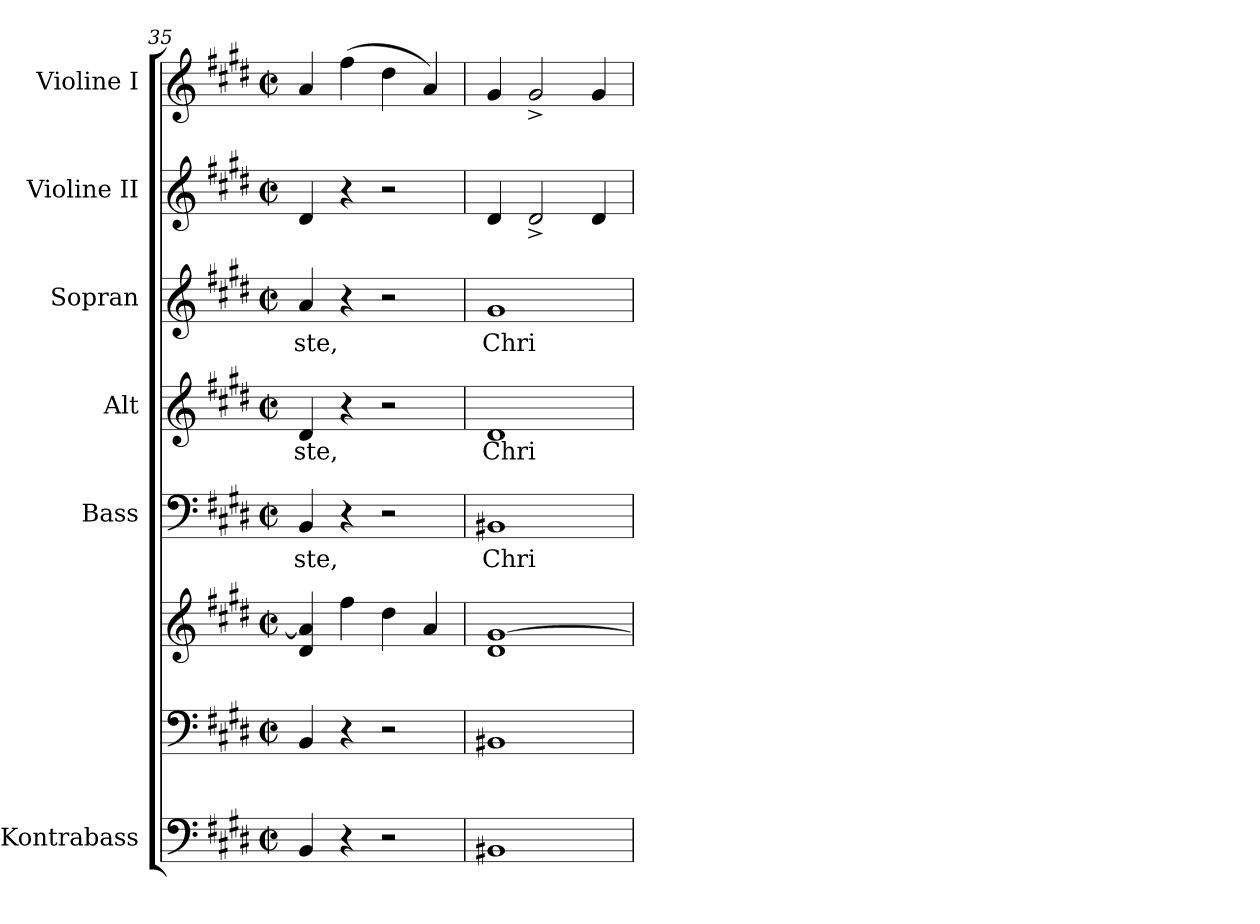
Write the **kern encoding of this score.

**kern	**kern	**kern	**kern	**text	**kern	**text	**kern	**text	**kern	**kern
*part7	*part6	*part6	*part5	*part5	*part4	*part4	*part3	*part3	*part2	*part1
*staff8	*staff7	*staff6	*staff5	*staff5	*staff4	*staff4	*staff3	*staff3	*staff2	*staff1
*I"Kontrabass	*	*	*I"Bass	*	*I"Alt	*	*I"Sopran	*	*I"Violine II	*I"Violine I
*I'Kb.	*	*	*I'B.	*	*I'A.	*	*I'S.	*	*I'Vl. II	*I'Vl. I
*clefF4	*clefF4	*clefG2	*clefF4	*	*clefG2	*	*clefG2	*	*clefG2	*clefG2
*ITrd7c12	*	*	*	*	*	*	*	*	*	*
*k[f#c#g#d#]	*k[f#c#g#d#]	*k[f#c#g#d#]	*k[f#c#g#d#]	*	*k[f#c#g#d#]	*	*k[f#c#g#d#]	*	*k[f#c#g#d#]	*k[f#c#g#d#]
*E:	*E:	*E:	*E:	*	*E:	*	*E:	*	*E:	*E:
*M2/2	*M2/2	*M2/2	*M2/2	*	*M2/2	*	*M2/2	*	*M2/2	*M2/2
*met(c|)	*met(c|)	*met(c|)	*met(c|)	*	*met(c|)	*	*met(c|)	*	*met(c|)	*met(c|)
=35	=35	=35	=35	=35	=35	=35	=35	=35	=35	=35
!	!	!	!	!LO:LY:b	!	!LO:LY:b	!	!LO:LY:b	!	!
4BBB/	4BB/	4d#/ 4a/]	4BB/	-ste,	4d#/	-ste,	4a/	-ste,	4d#/	4a/
4r	4r	4ff#\	4r	.	4r	.	4r	.	4r	(>4ff#\
2r	2r	4dd#\	2r	.	2r	.	2r	.	2r	4dd#\
.	.	4a/	.	.	.	.	.	.	.	4a/)
!!LO:PB:g=z
=36	=36	=36	=36	=36	=36	=36	=36	=36	=36	=36
!	!	!	!	!LO:LY:b	!	!LO:LY:b	!	!LO:LY:b	!	!
1BBB#X	1BB#X	1d# [>1g#	1BB#X	Chri-	1d#	Chri-	1g#	Chri-	4d#/	4g#/
.	.	.	.	.	.	.	.	.	2d#^</	2g#^</
.	.	.	.	.	.	.	.	.	4d#/	4g#/
=	=	=	=	=	=	=	=	=	=	=
*-	*-	*-	*-	*-	*-	*-	*-	*-	*-	*-
